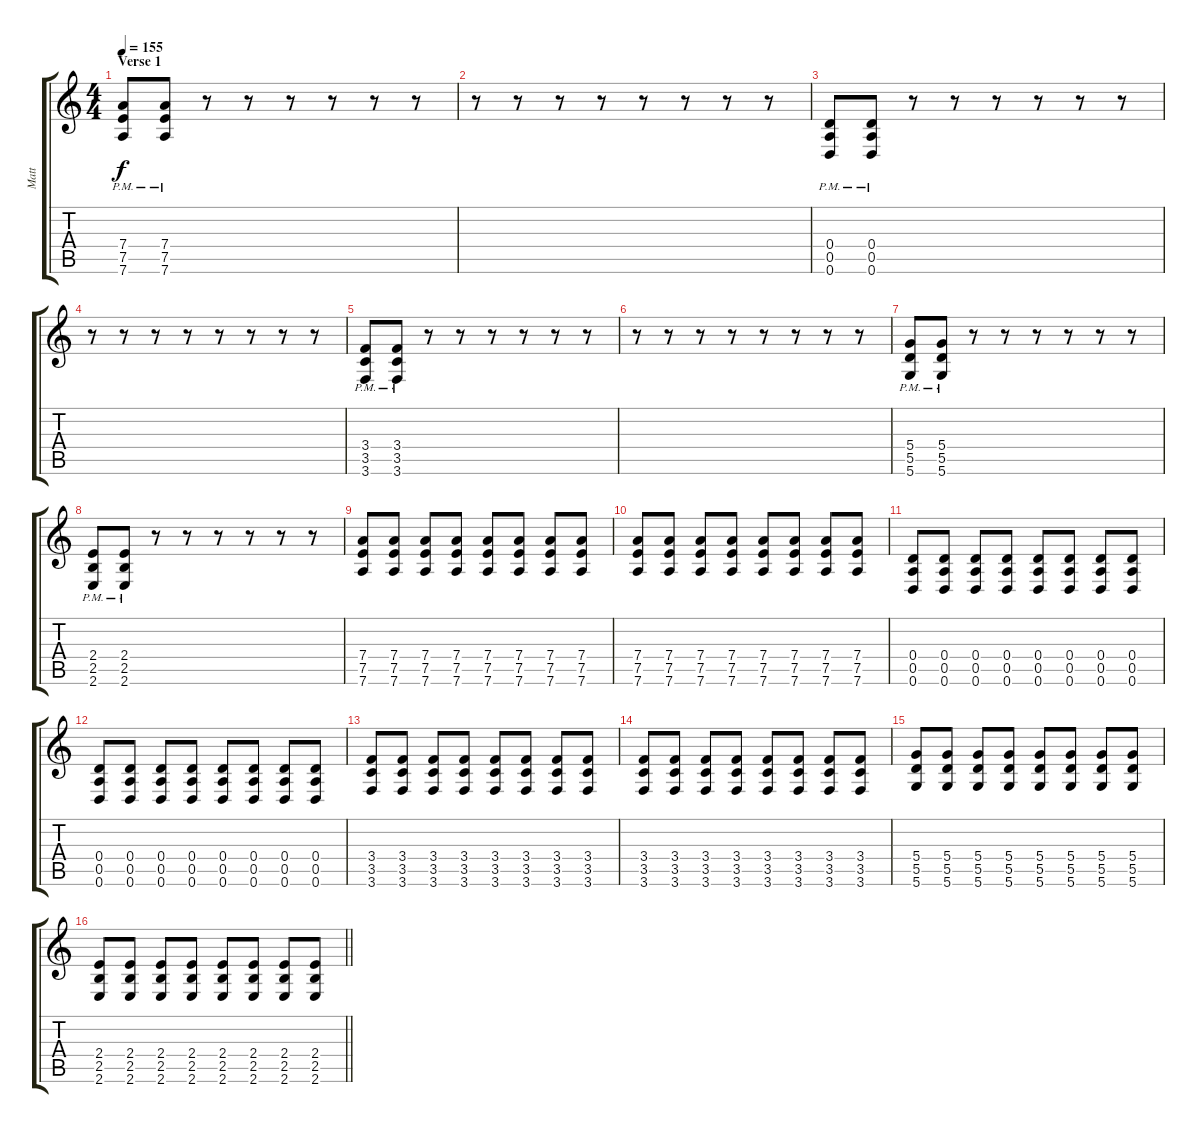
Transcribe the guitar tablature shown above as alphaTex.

\track ("Matt" "Matt") {instrument distortionguitar}
\staff {score tabs}
\tuning (E4 B3 G3 D3 A2 D2) {hide}
\ts (4 4)
\section ("" "Verse 1")
\tempo 155
\clef g2
\ks c
(7.4{pm} 7.5{pm} 7.6{pm}).8{dy f} (7.4{pm} 7.5{pm} 7.6{pm}).8 r.8 r.8 r.8 r.8 r.8 r.8 |
r.8 r.8 r.8 r.8 r.8 r.8 r.8 r.8 |
(0.4{pm} 0.5{pm} 0.6{pm}).8 (0.4{pm} 0.5{pm} 0.6{pm}).8 r.8 r.8 r.8 r.8 r.8 r.8 |
r.8 r.8 r.8 r.8 r.8 r.8 r.8 r.8 |
(3.4{pm} 3.5{pm} 3.6{pm}).8 (3.4{pm} 3.5{pm} 3.6{pm}).8 r.8 r.8 r.8 r.8 r.8 r.8 |
r.8 r.8 r.8 r.8 r.8 r.8 r.8 r.8 |
(5.4{pm} 5.5{pm} 5.6{pm}).8 (5.4{pm} 5.5{pm} 5.6{pm}).8 r.8 r.8 r.8 r.8 r.8 r.8 |
(2.4{pm} 2.5{pm} 2.6{pm}).8 (2.4{pm} 2.5{pm} 2.6{pm}).8 r.8 r.8 r.8 r.8 r.8 r.8 |
(7.4 7.5 7.6).8 (7.4 7.5 7.6).8 (7.4 7.5 7.6).8 (7.4 7.5 7.6).8 (7.4 7.5 7.6).8 (7.4 7.5 7.6).8 (7.4 7.5 7.6).8 (7.4 7.5 7.6).8 |
(7.4 7.5 7.6).8 (7.4 7.5 7.6).8 (7.4 7.5 7.6).8 (7.4 7.5 7.6).8 (7.4 7.5 7.6).8 (7.4 7.5 7.6).8 (7.4 7.5 7.6).8 (7.4 7.5 7.6).8 |
(0.4 0.5 0.6).8 (0.4 0.5 0.6).8 (0.4 0.5 0.6).8 (0.4 0.5 0.6).8 (0.4 0.5 0.6).8 (0.4 0.5 0.6).8 (0.4 0.5 0.6).8 (0.4 0.5 0.6).8 |
(0.4 0.5 0.6).8 (0.4 0.5 0.6).8 (0.4 0.5 0.6).8 (0.4 0.5 0.6).8 (0.4 0.5 0.6).8 (0.4 0.5 0.6).8 (0.4 0.5 0.6).8 (0.4 0.5 0.6).8 |
(3.4 3.5 3.6).8 (3.4 3.5 3.6).8 (3.4 3.5 3.6).8 (3.4 3.5 3.6).8 (3.4 3.5 3.6).8 (3.4 3.5 3.6).8 (3.4 3.5 3.6).8 (3.4 3.5 3.6).8 |
(3.4 3.5 3.6).8 (3.4 3.5 3.6).8 (3.4 3.5 3.6).8 (3.4 3.5 3.6).8 (3.4 3.5 3.6).8 (3.4 3.5 3.6).8 (3.4 3.5 3.6).8 (3.4 3.5 3.6).8 |
(5.4 5.5 5.6).8 (5.4 5.5 5.6).8 (5.4 5.5 5.6).8 (5.4 5.5 5.6).8 (5.4 5.5 5.6).8 (5.4 5.5 5.6).8 (5.4 5.5 5.6).8 (5.4 5.5 5.6).8 |
\barLineRight lightlight
(2.4 2.5 2.6).8 (2.4 2.5 2.6).8 (2.4 2.5 2.6).8 (2.4 2.5 2.6).8 (2.4 2.5 2.6).8 (2.4 2.5 2.6).8 (2.4 2.5 2.6).8 (2.4 2.5 2.6).8
